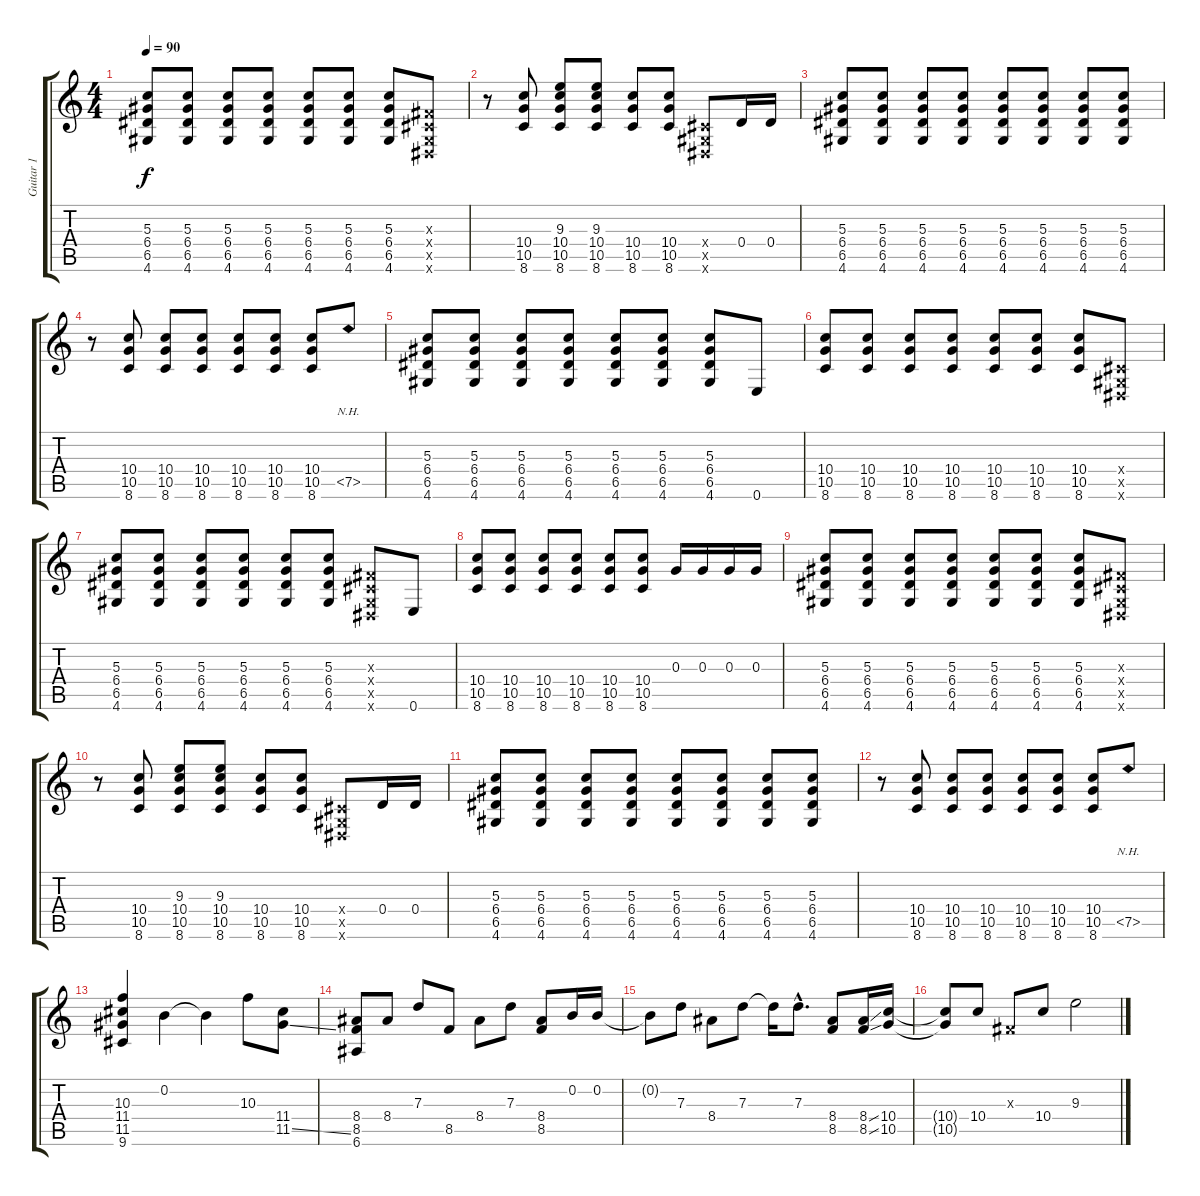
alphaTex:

\track ("Guitar 1" "Guitar 1") {instrument overdrivenguitar}
\staff {score tabs}
\tuning (E4 B3 G3 D3 A2 E2) {hide}
\ts (4 4)
\tempo 90
\clef g2
\ks c
(5.3 6.4 6.5 4.6).8{dy f} (5.3 6.4 6.5 4.6).8 (5.3 6.4 6.5 4.6).8 (5.3 6.4 6.5 4.6).8 (5.3 6.4 6.5 4.6).8 (5.3 6.4 6.5 4.6).8 (5.3 6.4 6.5 4.6).8 (-1.3{x} -1.4{x} -1.5{x} -1.6{x}).8 |
r.8 (10.4 10.5 8.6).8 (9.3 10.4 10.5 8.6).8 (9.3 10.4 10.5 8.6).8 (10.4 10.5 8.6).8 (10.4 10.5 8.6).8 (-1.4{x} -1.5{x} -1.6{x}).8 0.4.16 0.4.16 |
(5.3 6.4 6.5 4.6).8 (5.3 6.4 6.5 4.6).8 (5.3 6.4 6.5 4.6).8 (5.3 6.4 6.5 4.6).8 (5.3 6.4 6.5 4.6).8 (5.3 6.4 6.5 4.6).8 (5.3 6.4 6.5 4.6).8 (5.3 6.4 6.5 4.6).8 |
r.8 (10.4 10.5 8.6).8 (10.4 10.5 8.6).8 (10.4 10.5 8.6).8 (10.4 10.5 8.6).8 (10.4 10.5 8.6).8 (10.4 10.5 8.6).8 7.5{nh}.8 |
(5.3 6.4 6.5 4.6).8 (5.3 6.4 6.5 4.6).8 (5.3 6.4 6.5 4.6).8 (5.3 6.4 6.5 4.6).8 (5.3 6.4 6.5 4.6).8 (5.3 6.4 6.5 4.6).8 (5.3 6.4 6.5 4.6).8 0.6.8 |
(10.4 10.5 8.6).8 (10.4 10.5 8.6).8 (10.4 10.5 8.6).8 (10.4 10.5 8.6).8 (10.4 10.5 8.6).8 (10.4 10.5 8.6).8 (10.4 10.5 8.6).8 (-1.4{x} -1.5{x} -1.6{x}).8 |
(5.3 6.4 6.5 4.6).8 (5.3 6.4 6.5 4.6).8 (5.3 6.4 6.5 4.6).8 (5.3 6.4 6.5 4.6).8 (5.3 6.4 6.5 4.6).8 (5.3 6.4 6.5 4.6).8 (-1.3{x} -1.4{x} -1.5{x} -1.6{x}).8 0.6.8 |
(10.4 10.5 8.6).8 (10.4 10.5 8.6).8 (10.4 10.5 8.6).8 (10.4 10.5 8.6).8 (10.4 10.5 8.6).8 (10.4 10.5 8.6).8 0.3.16 0.3.16 0.3.16 0.3.16 |
(5.3 6.4 6.5 4.6).8 (5.3 6.4 6.5 4.6).8 (5.3 6.4 6.5 4.6).8 (5.3 6.4 6.5 4.6).8 (5.3 6.4 6.5 4.6).8 (5.3 6.4 6.5 4.6).8 (5.3 6.4 6.5 4.6).8 (-1.3{x} -1.4{x} -1.5{x} -1.6{x}).8 |
r.8 (10.4 10.5 8.6).8 (9.3 10.4 10.5 8.6).8 (9.3 10.4 10.5 8.6).8 (10.4 10.5 8.6).8 (10.4 10.5 8.6).8 (-1.4{x} -1.5{x} -1.6{x}).8 0.4.16 0.4.16 |
(5.3 6.4 6.5 4.6).8 (5.3 6.4 6.5 4.6).8 (5.3 6.4 6.5 4.6).8 (5.3 6.4 6.5 4.6).8 (5.3 6.4 6.5 4.6).8 (5.3 6.4 6.5 4.6).8 (5.3 6.4 6.5 4.6).8 (5.3 6.4 6.5 4.6).8 |
r.8 (10.4 10.5 8.6).8 (10.4 10.5 8.6).8 (10.4 10.5 8.6).8 (10.4 10.5 8.6).8 (10.4 10.5 8.6).8 (10.4 10.5 8.6).8 7.5{nh}.8 |
(10.3 11.4 11.5 9.6).4 0.2.4 0.2{t}.4 10.3.8 (11.4 11.5{ss}).8 |
(8.4 8.5 6.6).8 8.4.8 7.3.8 8.5.8 8.4.8 7.3.8 (8.4 8.5).8 0.2.16 0.2.16 |
0.2{t}.8 7.3.8 8.4.8 7.3.8 7.3{t}.16 7.3{hac}.8{d} (8.4 8.5).8 (8.4{ss} 8.5{ss}).16 (10.4 10.5).16 |
(10.4{t} 10.5{t}).8 10.4.8 -1.3{x}.8 10.4.8 9.3.2
